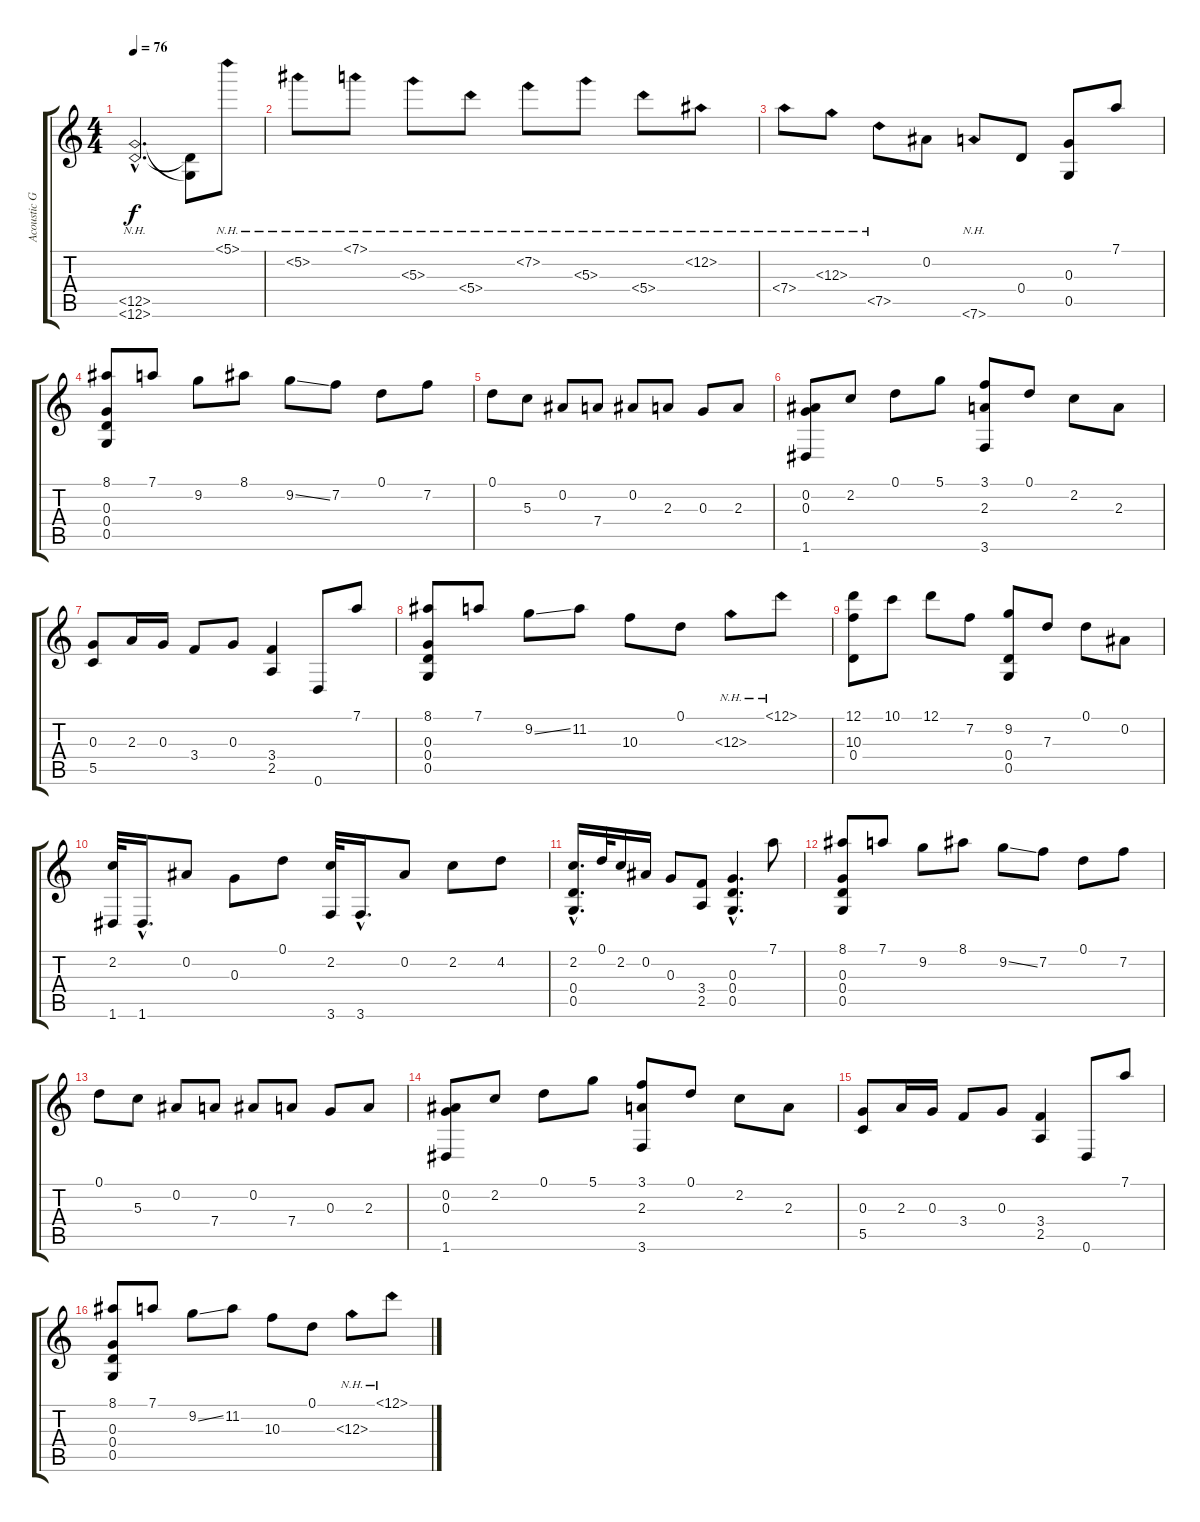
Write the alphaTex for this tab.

\track ("Acoustic Guitar (nylon)" "Acoustic G") {instrument acousticguitarsteel}
\staff {score tabs}
\tuning (D4 Bb3 G3 D3 G2 D2) {hide}
\ts (4 4)
\tempo 76
\clef g2
\ks c
(0.5{nh hac} 12.6{nh hac}).2{d dy f instrument acousticguitarsteel} (0.5{t} 12.6{t}).8 5.1{nh}.8 |
5.2{nh}.8 7.1{nh}.8 5.3{nh}.8 5.4{nh}.8 7.2{nh}.8 5.3{nh}.8 5.4{nh}.8 12.2{nh}.8 |
7.4{nh}.8 12.3{nh}.8 7.5{nh}.8 0.2.8 7.6{nh}.8 0.4.8 (0.3 0.5).8 7.1.8 |
(8.1 0.3 0.4 0.5).8 7.1.8 9.2.8 8.1.8 9.2{ss}.8 7.2.8 0.1.8 7.2.8 |
0.1.8 5.3.8 0.2.8 7.4.8 0.2.8 2.3.8 0.3.8 2.3.8 |
(0.2 0.3 1.6).8 2.2.8 0.1.8 5.1.8 (3.1 2.3 3.6).8 0.1.8 2.2.8 2.3.8 |
(0.3 5.5).8 2.3.16 0.3.16 3.4.8 0.3.8 (3.4 2.5).4 0.6.8 7.1.8 |
(8.1 0.3 0.4 0.5).8 7.1.8 9.2{ss}.8 11.2.8 10.3.8 0.1.8 12.3{nh}.8 12.1{nh}.8 |
(12.1 10.3 0.4).8 10.1.8 12.1.8 7.2.8 (9.2 0.4 0.5).8 7.3.8 0.1.8 0.2.8 |
(2.2 1.6).32 1.6{hac}.16{d} 0.2.8 0.3.8 0.1.8 (2.2 3.6).32 3.6{hac}.16{d} 0.2.8 2.2.8 4.2.8 |
(2.2{hac} 0.4{hac} 0.5{hac}).16{d} 0.1.32 2.2.16 0.2.16 0.3.8 (3.4 2.5).8 (0.3{hac} 0.4{hac} 0.5{hac}).4{d} 7.1.8 |
(8.1 0.3 0.4 0.5).8 7.1.8 9.2.8 8.1.8 9.2{ss}.8 7.2.8 0.1.8 7.2.8 |
0.1.8 5.3.8 0.2.8 7.4.8 0.2.8 7.4.8 0.3.8 2.3.8 |
(0.2 0.3 1.6).8 2.2.8 0.1.8 5.1.8 (3.1 2.3 3.6).8 0.1.8 2.2.8 2.3.8 |
(0.3 5.5).8 2.3.16 0.3.16 3.4.8 0.3.8 (3.4 2.5).4 0.6.8 7.1.8 |
(8.1 0.3 0.4 0.5).8 7.1.8 9.2{ss}.8 11.2.8 10.3.8 0.1.8 12.3{nh}.8 12.1{nh}.8
